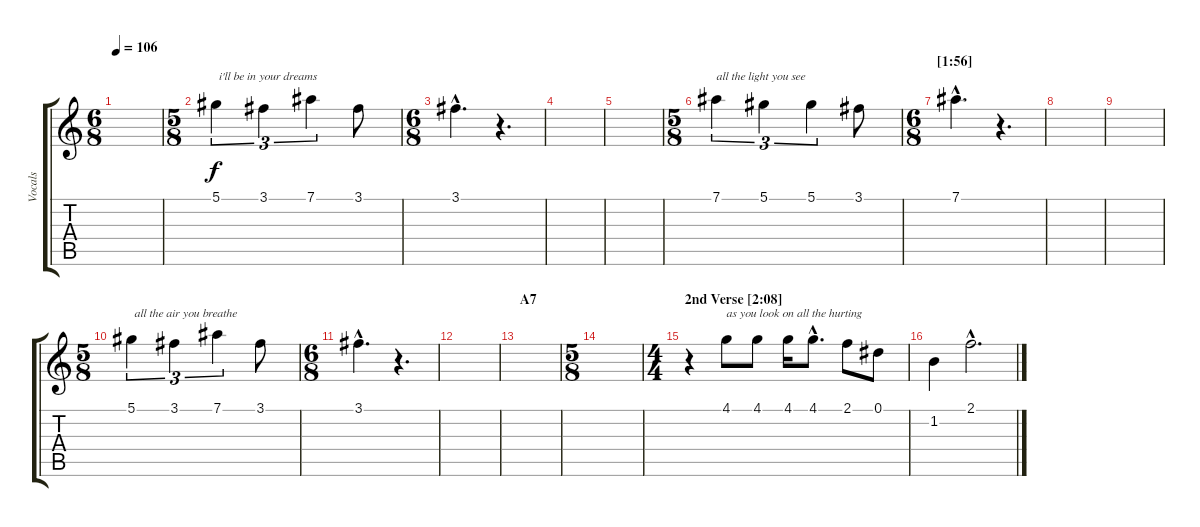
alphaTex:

\track ("Vocals" "Vocals") {instrument fretlessbass}
\staff {score tabs}
\tuning (Eb4 Bb3 Gb3 Db3 Ab2 Eb2) {hide}
\ts (6 8)
\tempo 106
\clef g2
\ks c
|
\ts (5 8)
5.1.4{tu (3 2) txt " i'll be in your dreams"} 3.1.4{tu (3 2)} 7.1.4{tu (3 2)} 3.1.8 |
\ts (6 8)
\section ("" "")
3.1{hac}.4{d} r.4{d} |
|
|
\ts (5 8)
7.1.4{tu (3 2) txt "all the light you see"} 5.1.4{tu (3 2)} 5.1.4{tu (3 2)} 3.1.8 |
\ts (6 8)
\section ("" "[1:56]")
7.1{hac}.4{d} r.4{d} |
|
|
\ts (5 8)
5.1.4{tu (3 2) txt " all the air you breathe"} 3.1.4{tu (3 2)} 7.1.4{tu (3 2)} 3.1.8 |
\ts (6 8)
\section ("" "")
3.1{hac}.4{d} r.4{d} |
|
\section ("" "A7")
|
\ts (5 8)
|
\ts (4 4)
\section ("" "2nd Verse [2:08]")
r.4 4.1.8{txt "as you look on all the hurting "} 4.1.8 4.1.16 4.1{hac}.8{d} 2.1.8 0.1.8 |
1.2.4 2.1{hac}.2{d}
